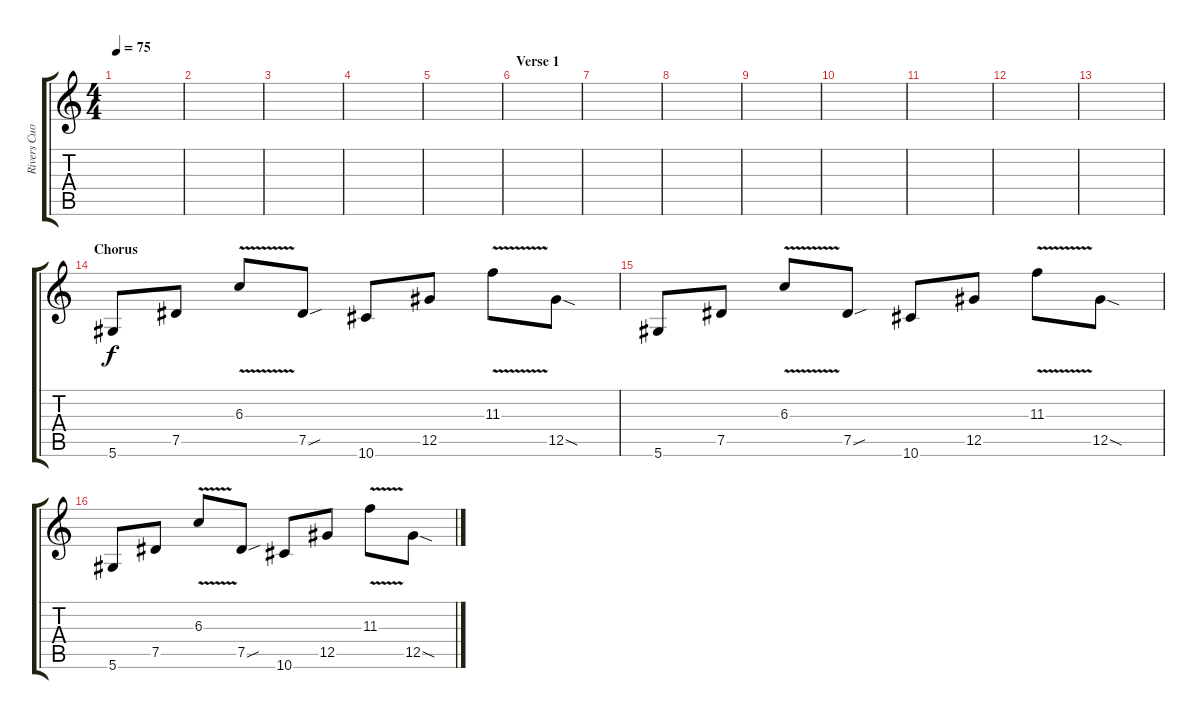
\track ("Rivers Cuomo - Guitar (overdub)" "Rivers Cuo") {instrument distortionguitar}
\staff {score tabs}
\tuning (Eb4 Bb3 Gb3 Db3 Ab2 Eb2) {hide}
\ts (4 4)
\tempo 75
\clef g2
\ks c
|
|
|
|
|
\section ("" "Verse 1")
|
|
|
|
|
|
|
|
\section ("" "Chorus")
5.6.8 7.5.8 6.3{v}.8 7.5{sou}.8 10.6.8 12.5.8 11.3{v}.8 12.5{sod}.8 |
5.6.8 7.5.8 6.3{v}.8 7.5{sou}.8 10.6.8 12.5.8 11.3{v}.8 12.5{sod}.8 |
5.6.8 7.5.8 6.3{v}.8 7.5{sou}.8 10.6.8 12.5.8 11.3{v}.8 12.5{sod}.8
